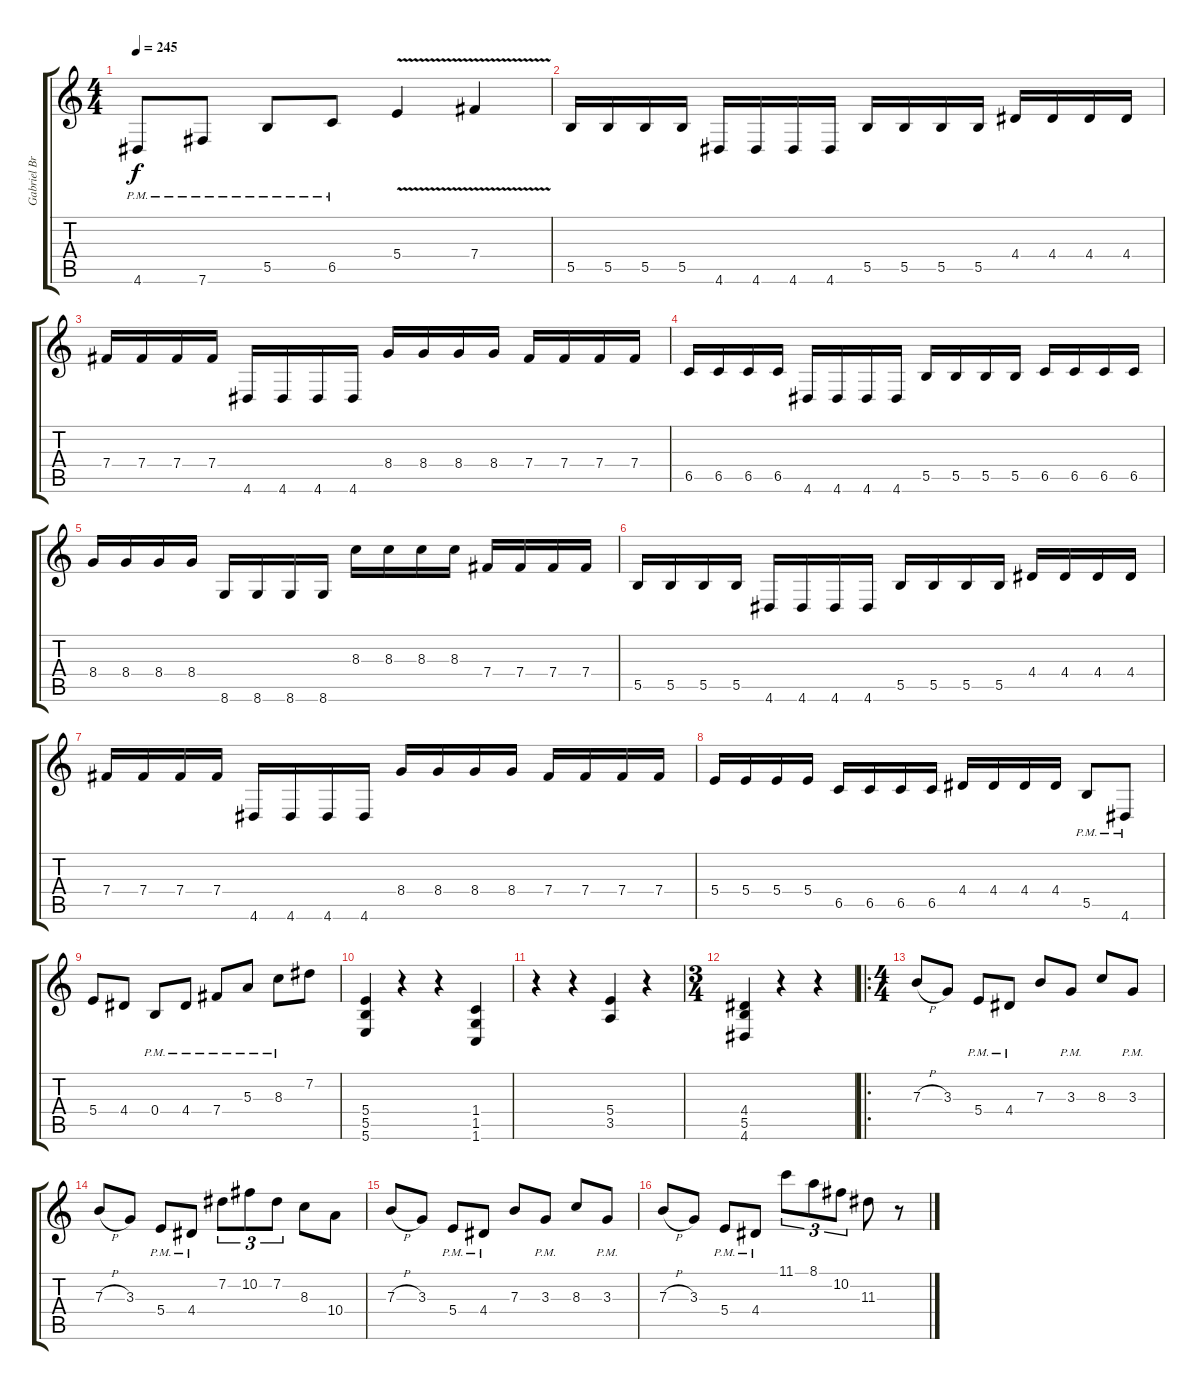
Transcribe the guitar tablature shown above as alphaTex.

\track ("Gabriel Brault-Pilon" "Gabriel Br") {instrument overdrivenguitar}
\staff {score tabs}
\tuning (Db4 Ab3 E3 B2 Gb2 B1) {hide}
\ts (4 4)
\tempo 245
\clef g2
\ks c
4.6{pm}.8{dy f} 7.6{pm}.8 5.5{pm}.8 6.5{pm}.8 5.4{v}.4 7.4{v}.4 |
5.5.16 5.5.16 5.5.16 5.5.16 4.6.16 4.6.16 4.6.16 4.6.16 5.5.16 5.5.16 5.5.16 5.5.16 4.4.16 4.4.16 4.4.16 4.4.16 |
7.4.16 7.4.16 7.4.16 7.4.16 4.6.16 4.6.16 4.6.16 4.6.16 8.4.16 8.4.16 8.4.16 8.4.16 7.4.16 7.4.16 7.4.16 7.4.16 |
6.5.16 6.5.16 6.5.16 6.5.16 4.6.16 4.6.16 4.6.16 4.6.16 5.5.16 5.5.16 5.5.16 5.5.16 6.5.16 6.5.16 6.5.16 6.5.16 |
8.4.16 8.4.16 8.4.16 8.4.16 8.6.16 8.6.16 8.6.16 8.6.16 8.3.16 8.3.16 8.3.16 8.3.16 7.4.16 7.4.16 7.4.16 7.4.16 |
5.5.16 5.5.16 5.5.16 5.5.16 4.6.16 4.6.16 4.6.16 4.6.16 5.5.16 5.5.16 5.5.16 5.5.16 4.4.16 4.4.16 4.4.16 4.4.16 |
7.4.16 7.4.16 7.4.16 7.4.16 4.6.16 4.6.16 4.6.16 4.6.16 8.4.16 8.4.16 8.4.16 8.4.16 7.4.16 7.4.16 7.4.16 7.4.16 |
5.4.16 5.4.16 5.4.16 5.4.16 6.5.16 6.5.16 6.5.16 6.5.16 4.4.16 4.4.16 4.4.16 4.4.16 5.5{pm}.8 4.6{pm}.8 |
5.4.8 4.4.8 0.4{pm}.8 4.4{pm}.8 7.4{pm}.8 5.3{pm}.8 8.3{pm}.8 7.2.8 |
(5.4 5.5 5.6).4 r.4 r.4 (1.4 1.5 1.6).4 |
r.4 r.4 (5.4 3.5).4 r.4 |
\ts (3 4)
(4.4 5.5 4.6).4 r.4 r.4 |
\ro
\ts (4 4)
7.3{h}.8 3.3.8 5.4{pm}.8 4.4{pm}.8 7.3.8 3.3{pm}.8 8.3.8 3.3{pm}.8 |
7.3{h}.8 3.3.8 5.4{pm}.8 4.4{pm}.8 7.2.8{tu (3 2)} 10.2.8{tu (3 2)} 7.2.8{tu (3 2)} 8.3.8 10.4.8 |
7.3{h}.8 3.3.8 5.4{pm}.8 4.4{pm}.8 7.3.8 3.3{pm}.8 8.3.8 3.3{pm}.8 |
7.3{h}.8 3.3.8 5.4{pm}.8 4.4{pm}.8 11.1.8{tu (3 2)} 8.1.8{tu (3 2)} 10.2.8{tu (3 2)} 11.3.8 r.8
